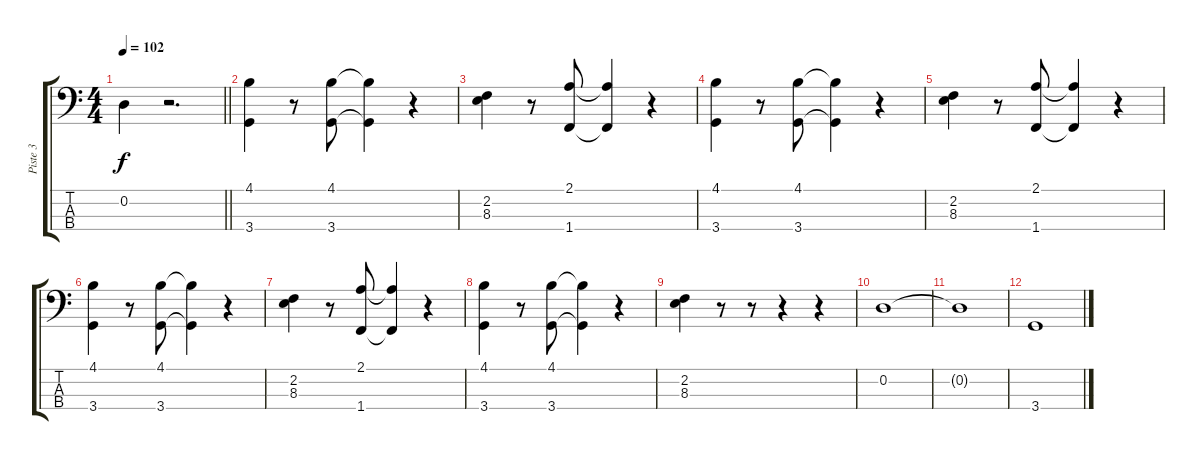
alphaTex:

\track ("Piste 3" "Piste 3") {instrument electricbasspick}
\staff {score tabs}
\tuning (G2 D2 A1 E1) {hide}
\ts (4 4)
\tempo 102
\clef f4
\barLineRight lightlight
\ks c
0.2.4{dy f} r.2{d} |
(4.1 3.4).4 r.8 (4.1 3.4).8 (4.1{t} 3.4{t}).4 r.4 |
(2.2 8.3).4 r.8 (2.1 1.4).8 (2.1{t} 1.4{t}).4 r.4 |
(4.1 3.4).4 r.8 (4.1 3.4).8 (4.1{t} 3.4{t}).4 r.4 |
(2.2 8.3).4 r.8 (2.1 1.4).8 (2.1{t} 1.4{t}).4 r.4 |
(4.1 3.4).4 r.8 (4.1 3.4).8 (4.1{t} 3.4{t}).4 r.4 |
(2.2 8.3).4 r.8 (2.1 1.4).8 (2.1{t} 1.4{t}).4 r.4 |
(4.1 3.4).4 r.8 (4.1 3.4).8 (4.1{t} 3.4{t}).4 r.4 |
(2.2 8.3).4 r.8 r.8 r.4 r.4 |
0.2.1 |
0.2{t}.1 |
3.4.1
